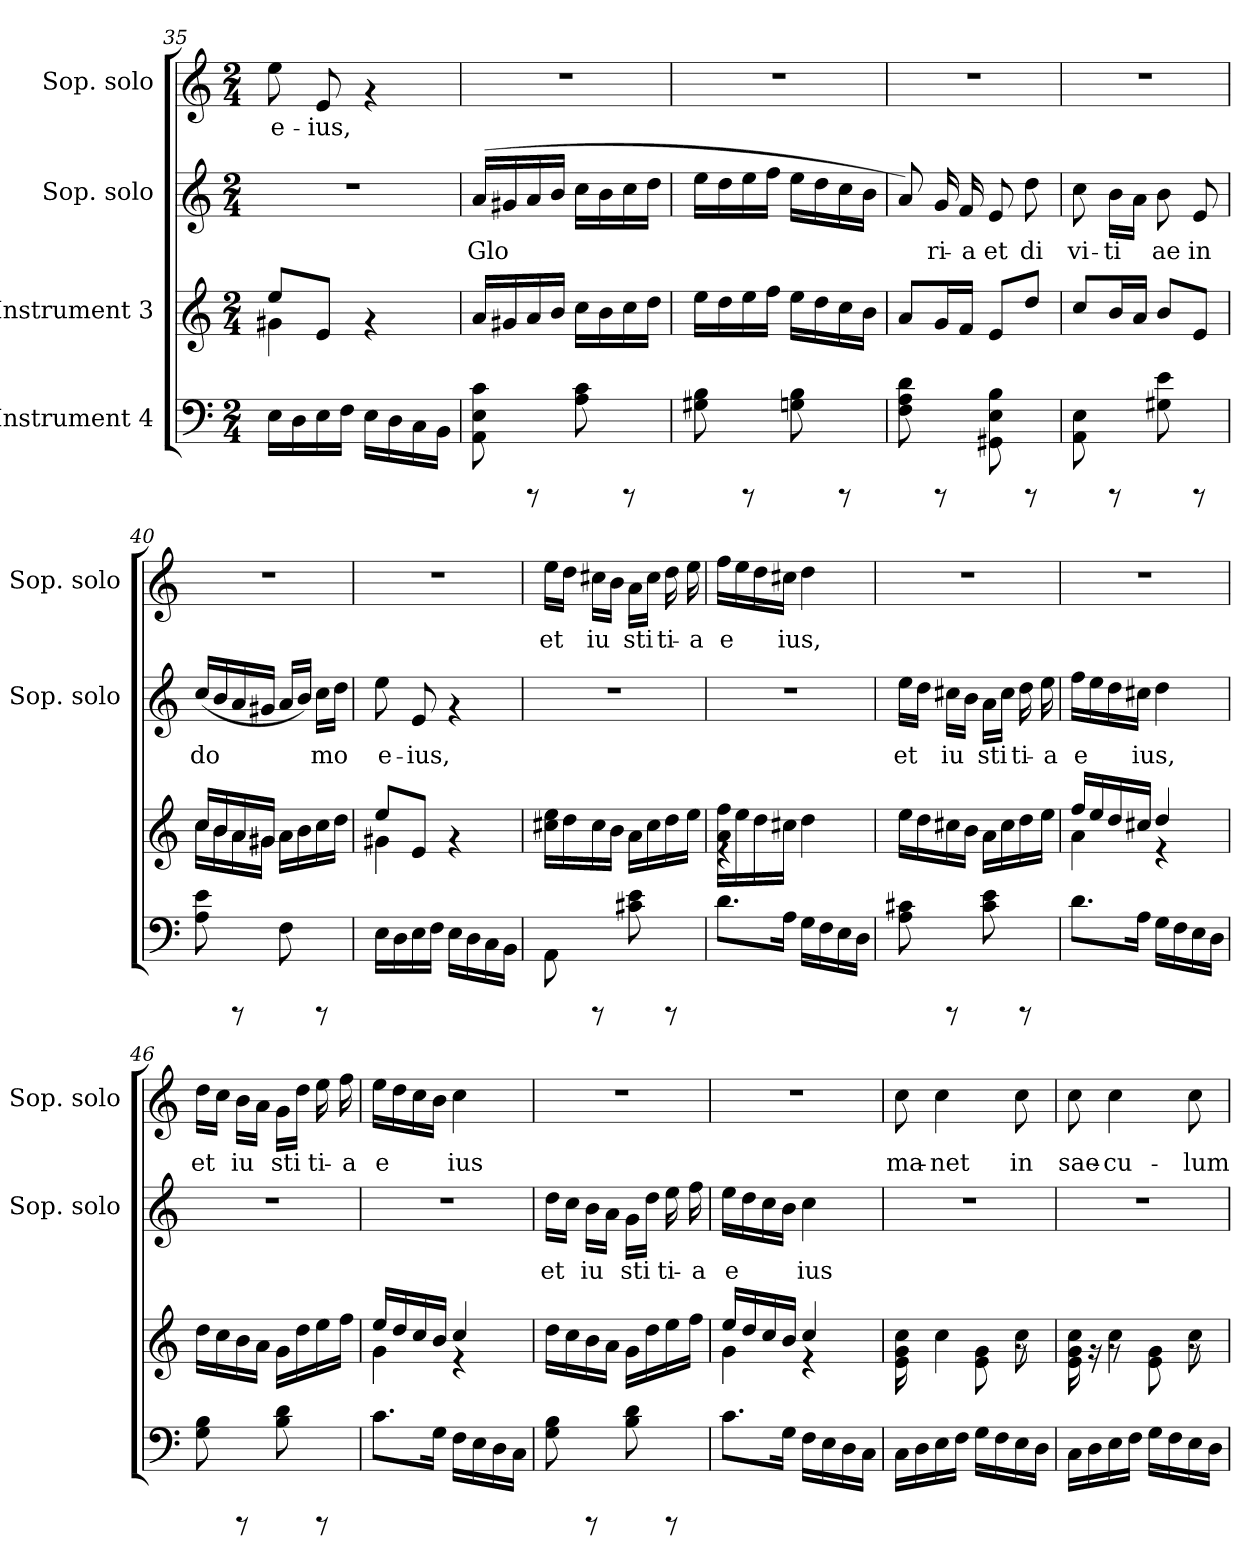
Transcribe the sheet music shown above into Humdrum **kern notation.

**kern	**kern	**kern	**text	**kern	**text
*part4	*part3	*part2	*part2	*part1	*part1
*staff4	*staff3	*staff2	*staff2	*staff1	*staff1
*I"Instrument 4	*I"Instrument 3	*I"Sop. solo	*	*I"Sop. solo	*
*	*	*I'Sop. solo	*	*I'Sop. solo	*
*clefF4	*clefG2	*clefG2	*	*clefG2	*
*k[]	*k[]	*k[]	*	*k[]	*
*C:	*C:	*C:	*	*C:	*
*M2/4	*M2/4	*M2/4	*	*M2/4	*
=35	=35	=35	=35	=35	=35
*	*^	*	*	*	*
!	!	!	!	!	!	!LO:LY:b:cj
16E\L	8ee/L	4g#X\	2r	.	8ee\	e-
16D\	.	.	.	.	.	.
!	!	!	!	!	!	!LO:LY:b:cj
16E\	8e/J	.	.	.	8e/	-ius,
16F\J	.	.	.	.	.	.
16E\L	4rf	4ryy	.	.	4rf	.
16D\	.	.	.	.	.	.
16C\	.	.	.	.	.	.
16BB\J	.	.	.	.	.	.
*	*v	*v	*	*	*	*
!!LO:LB:g=z
=36	=36	=36	=36	=36	=36
!	!	!	!LO:LY:b:cj	!	!
8c\ 8E\ 8AA\	16a/L	(>16a/L	Glo-	2r	.
!	!	!	!LO:LY:b:cj	!	!
.	16g#X/	16g#X/	--	.	.
!	!	!	!LO:LY:b:cj	!	!
8rCCC	16a/	16a/	--	.	.
!	!	!	!LO:LY:b:cj	!	!
.	16b/J	16b/J	--	.	.
!	!	!	!LO:LY:b:cj	!	!
8c\ 8A\	16cc\L	16cc\L	--	.	.
!	!	!	!LO:LY:b:cj	!	!
.	16b\	16b\	--	.	.
!	!	!	!LO:LY:b:cj	!	!
8rCCC	16cc\	16cc\	--	.	.
!	!	!	!LO:LY:b:cj	!	!
.	16dd\J	16dd\J	--	.	.
=37	=37	=37	=37	=37	=37
!	!	!	!LO:LY:b:cj	!	!
8B\ 8G#X\	16ee\L	16ee\L	--	2r	.
!	!	!	!LO:LY:b:cj	!	!
.	16dd\	16dd\	--	.	.
!	!	!	!LO:LY:b:cj	!	!
8rCCC	16ee\	16ee\	--	.	.
!	!	!	!LO:LY:b:cj	!	!
.	16ff\J	16ff\J	--	.	.
!	!	!	!LO:LY:b:cj	!	!
8B\ 8Gn\	16ee\L	16ee\L	--	.	.
!	!	!	!LO:LY:b:cj	!	!
.	16dd\	16dd\	--	.	.
!	!	!	!LO:LY:b:cj	!	!
8rCCC	16cc\	16cc\	--	.	.
!	!	!	!LO:LY:b:cj	!	!
.	16b\J	16b\J	--	.	.
=38	=38	=38	=38	=38	=38
!	!	!	!LO:LY:b:cj	!	!
8d\ 8A\ 8F\	8a/L	8a/)	--	2r	.
!	!	!	!LO:LY:b:cj	!	!
8rCCC	16g/	16g/	-ri-	.	.
!	!	!	!LO:LY:b:cj	!	!
.	16f/J	16f/	-a	.	.
!	!	!	!LO:LY:b:cj	!	!
8B\ 8E\ 8GG#X\	8e/L	8e/	et	.	.
!	!	!	!LO:LY:b:cj	!	!
8rCCC	8dd/J	8dd\	di	.	.
=39	=39	=39	=39	=39	=39
!	!	!	!LO:LY:b:cj	!	!
8E\ 8AA\	8cc/L	8cc\	vi-	2r	.
!	!	!	!LO:LY:b:cj	!	!
8rCCC	16b/	16b\L	-ti-	.	.
!	!	!	!LO:LY:b:cj	!	!
.	16a/J	16a\J	--	.	.
!	!	!	!LO:LY:b:cj	!	!
8e\ 8G#X\	8b/L	8b\	-ae	.	.
!	!	!	!LO:LY:b:cj	!	!
8rCCC	8e/J	8e/	in	.	.
=40	=40	=40	=40	=40	=40
*	*^	*	*	*	*
!	!	!	!	!LO:LY:b:cj	!	!
8e\ 8A\	16cc/L	16cc\L	(<16cc/L	do-	2r	.
!	!	!	!	!LO:LY:b:cj	!	!
.	16b/	16b\	16b/	--	.	.
!	!	!	!	!LO:LY:b:cj	!	!
8rCCC	16a/	16a\	16a/	--	.	.
!	!	!	!	!LO:LY:b:cj	!	!
.	16g#X/J	16g#\J	16g#X/J	--	.	.
!	!	!	!	!LO:LY:b:cj	!	!
8F\	4ryy	16a\L	16a/L	--	.	.
!	!	!	!	!LO:LY:b:cj	!	!
.	.	16b\	16b/J)	--	.	.
!	!	!	!	!LO:LY:b:cj	!	!
8rCCC	.	16cc\	16cc\L	-mo	.	.
!	!	!	!	!LO:LY:b:cj	!	!
.	.	16dd\J	16dd\J	.	.	.
!!LO:LB:g=z
=41	=41	=41	=41	=41	=41	=41
!	!	!	!	!LO:LY:b:cj	!	!
16E\L	8ee/L	4g#X\	8ee\	e-	2r	.
16D\	.	.	.	.	.	.
!	!	!	!	!LO:LY:b:cj	!	!
16E\	8e/J	.	8e/	-ius,	.	.
16F\J	.	.	.	.	.	.
16E\L	4rf	4ryy	4rf	.	.	.
16D\	.	.	.	.	.	.
16C\	.	.	.	.	.	.
16BB\J	.	.	.	.	.	.
*	*v	*v	*	*	*	*
=42	=42	=42	=42	=42	=42
!	!	!	!	!	!LO:LY:b:cj
8AA\	16ee\ 16cc#X\L	2r	.	16ee\L	et
!	!	!	!	!	!LO:LY:b:cj
.	16dd\	.	.	16dd\J	.
!	!	!	!	!	!LO:LY:b:cj
8rCCC	16cc#\	.	.	16cc#X\L	iu-
!	!	!	!	!	!LO:LY:b:cj
.	16b\J	.	.	16b\J	--
!	!	!	!	!	!LO:LY:b:cj
8e\ 8c#X\	16a\L	.	.	16a\L	-sti-
!	!	!	!	!	!LO:LY:b:cj
.	16cc#\	.	.	16cc#\J	--
!	!	!	!	!	!LO:LY:b:cj
8rCCC	16dd\	.	.	16dd\	-ti-
!	!	!	!	!	!LO:LY:b:cj
.	16ee\J	.	.	16ee\	-a
=43	=43	=43	=43	=43	=43
*	*^	*	*	*	*
!	!	!	!	!	!	!LO:LY:b:cj
8.d\L	4rd	16ff\ 16a\L	2r	.	16ff\L	e-
!	!	!	!	!	!	!LO:LY:b:cj
.	.	16ee\	.	.	16ee\	--
!	!	!	!	!	!	!LO:LY:b:cj
.	.	16dd\	.	.	16dd\	--
!	!	!	!	!	!	!LO:LY:b:cj
16A\J	.	16cc#X\J	.	.	16cc#X\J	-ius,
!	!	!	!	!	!	!LO:LY:b:cj
16G\L	4ryy	4dd\	.	.	4dd\	.
16F\	.	.	.	.	.	.
16E\	.	.	.	.	.	.
16D\J	.	.	.	.	.	.
*	*v	*v	*	*	*	*
=44	=44	=44	=44	=44	=44
!	!	!	!LO:LY:b:cj	!	!
8c#X\ 8A\	16ee\L	16ee\L	et	2r	.
!	!	!	!LO:LY:b:cj	!	!
.	16dd\	16dd\J	.	.	.
!	!	!	!LO:LY:b:cj	!	!
8rCCC	16cc#X\	16cc#X\L	iu-	.	.
!	!	!	!LO:LY:b:cj	!	!
.	16b\J	16b\J	--	.	.
!	!	!	!LO:LY:b:cj	!	!
8e\ 8c#\	16a\L	16a\L	-sti-	.	.
!	!	!	!LO:LY:b:cj	!	!
.	16cc#\	16cc#\J	--	.	.
!	!	!	!LO:LY:b:cj	!	!
8rCCC	16dd\	16dd\	-ti-	.	.
!	!	!	!LO:LY:b:cj	!	!
.	16ee\J	16ee\	-a	.	.
=45	=45	=45	=45	=45	=45
*	*^	*	*	*	*
!	!	!	!	!LO:LY:b:cj	!	!
8.d\L	16ff/L	4a\	16ff\L	e-	2r	.
!	!	!	!	!LO:LY:b:cj	!	!
.	16ee/	.	16ee\	--	.	.
!	!	!	!	!LO:LY:b:cj	!	!
.	16dd/	.	16dd\	--	.	.
!	!	!	!	!LO:LY:b:cj	!	!
16A\J	16cc#X/J	.	16cc#X\J	-ius,	.	.
!	!	!	!	!LO:LY:b:cj	!	!
16G\L	4dd/	4rd	4dd\	.	.	.
16F\	.	.	.	.	.	.
16E\	.	.	.	.	.	.
16D\J	.	.	.	.	.	.
*	*v	*v	*	*	*	*
!!LO:PB:g=z
=46	=46	=46	=46	=46	=46
!	!	!	!	!	!LO:LY:b:cj
8G\ 8B\	16dd\L	2r	.	16dd\L	et
!	!	!	!	!	!LO:LY:b:cj
.	16cc\	.	.	16cc\J	.
!	!	!	!	!	!LO:LY:b:cj
8rCCC	16b\	.	.	16b\L	iu-
!	!	!	!	!	!LO:LY:b:cj
.	16a\J	.	.	16a\J	--
!	!	!	!	!	!LO:LY:b:cj
8d\ 8B\	16g\L	.	.	16g\L	-sti-
!	!	!	!	!	!LO:LY:b:cj
.	16dd\	.	.	16dd\J	--
!	!	!	!	!	!LO:LY:b:cj
8rCCC	16ee\	.	.	16ee\	-ti-
!	!	!	!	!	!LO:LY:b:cj
.	16ff\J	.	.	16ff\	-a
=47	=47	=47	=47	=47	=47
*	*^	*	*	*	*
!	!	!	!	!	!	!LO:LY:b:cj
8.c\L	16ee/L	4g\	2r	.	16ee\L	e-
!	!	!	!	!	!	!LO:LY:b:cj
.	16dd/	.	.	.	16dd\	--
!	!	!	!	!	!	!LO:LY:b:cj
.	16cc/	.	.	.	16cc\	--
!	!	!	!	!	!	!LO:LY:b:cj
16G\J	16b/J	.	.	.	16b\J	--
!	!	!	!	!	!	!LO:LY:b:cj
16F\L	4cc/	4rd	.	.	4cc\	-ius
16E\	.	.	.	.	.	.
16D\	.	.	.	.	.	.
16C\J	.	.	.	.	.	.
*	*v	*v	*	*	*	*
=48	=48	=48	=48	=48	=48
!	!	!	!LO:LY:b:cj	!	!
8B\ 8G\	16dd\L	16dd\L	et	2r	.
!	!	!	!LO:LY:b:cj	!	!
.	16cc\	16cc\J	.	.	.
!	!	!	!LO:LY:b:cj	!	!
8rCCC	16b\	16b\L	iu-	.	.
!	!	!	!LO:LY:b:cj	!	!
.	16a\J	16a\J	--	.	.
!	!	!	!LO:LY:b:cj	!	!
8d\ 8B\	16g\L	16g\L	-sti-	.	.
!	!	!	!LO:LY:b:cj	!	!
.	16dd\	16dd\J	--	.	.
!	!	!	!LO:LY:b:cj	!	!
8rCCC	16ee\	16ee\	-ti-	.	.
!	!	!	!LO:LY:b:cj	!	!
.	16ff\J	16ff\	-a	.	.
=49	=49	=49	=49	=49	=49
*	*^	*	*	*	*
!	!	!	!	!LO:LY:b:cj	!	!
8.c\L	16ee/L	4g\	16ee\L	e-	2r	.
!	!	!	!	!LO:LY:b:cj	!	!
.	16dd/	.	16dd\	--	.	.
!	!	!	!	!LO:LY:b:cj	!	!
.	16cc/	.	16cc\	--	.	.
!	!	!	!	!LO:LY:b:cj	!	!
16G\J	16b/J	.	16b\J	--	.	.
!	!	!	!	!LO:LY:b:cj	!	!
16F\L	4cc/	4rd	4cc\	-ius	.	.
16E\	.	.	.	.	.	.
16D\	.	.	.	.	.	.
16C\J	.	.	.	.	.	.
=50	=50	=50	=50	=50	=50	=50
!	!	!	!	!	!	!LO:LY:b:cj
16C\L	16cc\ 16g\ 16e\	8ryy	2r	.	8cc\	ma-
16D\	8.ryy	.	.	.	.	.
!	!	!	!	!	!	!LO:LY:b:cj
16E\	.	4cc\	.	.	4cc\	-net
16F\J	.	.	.	.	.	.
16G\L	8e\ 8g\	.	.	.	.	.
16F\	.	.	.	.	.	.
!	!	!	!	!	!	!LO:LY:b:cj
16E\	8cc\	8rf	.	.	8cc\	in
16D\J	.	.	.	.	.	.
!!LO:LB:g=z
=51	=51	=51	=51	=51	=51	=51
!	!	!	!	!	!	!LO:LY:b:cj
16C\L	16cc\ 16g\ 16e\	8ryy	2r	.	8cc\	sae-
16D\	16rf	.	.	.	.	.
!	!	!	!	!	!	!LO:LY:b:cj
16E\	8rf	4cc\	.	.	4cc\	-cu-
16F\J	.	.	.	.	.	.
16G\L	8g\ 8e\	.	.	.	.	.
16F\	.	.	.	.	.	.
!	!	!	!	!	!	!LO:LY:b:cj
16E\	8cc\	8rf	.	.	8cc\	-lum
16D\J	.	.	.	.	.	.
*	*v	*v	*	*	*	*
=	=	=	=	=	=
*-	*-	*-	*-	*-	*-
